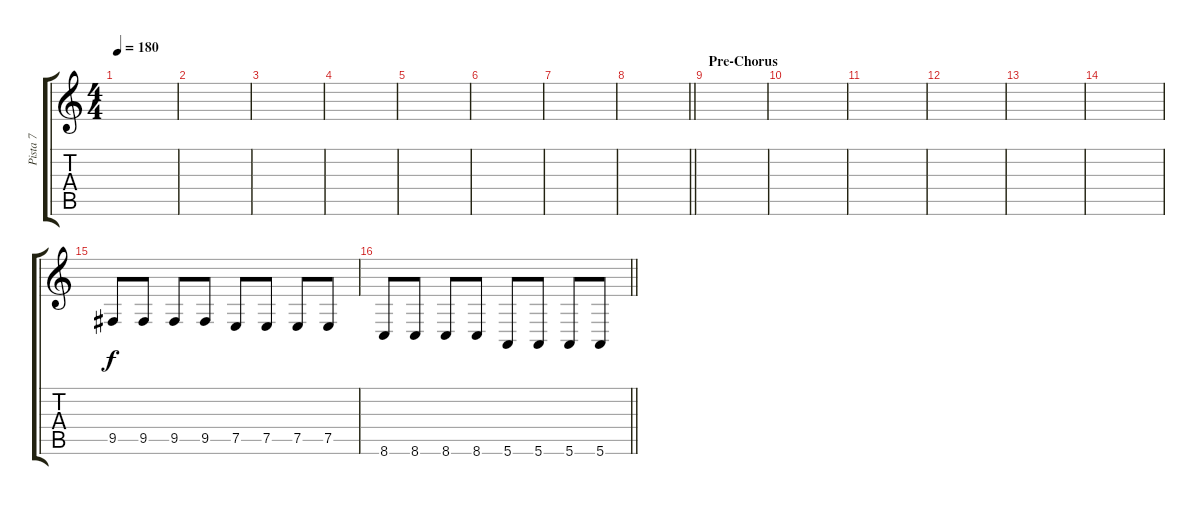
\track ("Pista 7" "Pista 7") {instrument melodictom}
\staff {score tabs}
\tuning (E4 B3 G3 D3 A2 E2) {hide}
\ts (4 4)
\tempo 180
\clef g2
\ks c
|
|
|
|
|
|
|
\barLineRight lightlight
|
\section ("" "Pre-Chorus")
|
|
|
|
|
|
9.5.8 9.5.8 9.5.8 9.5.8 7.5.8 7.5.8 7.5.8 7.5.8 |
\barLineRight lightlight
8.6.8 8.6.8 8.6.8 8.6.8 5.6.8 5.6.8 5.6.8 5.6.8
